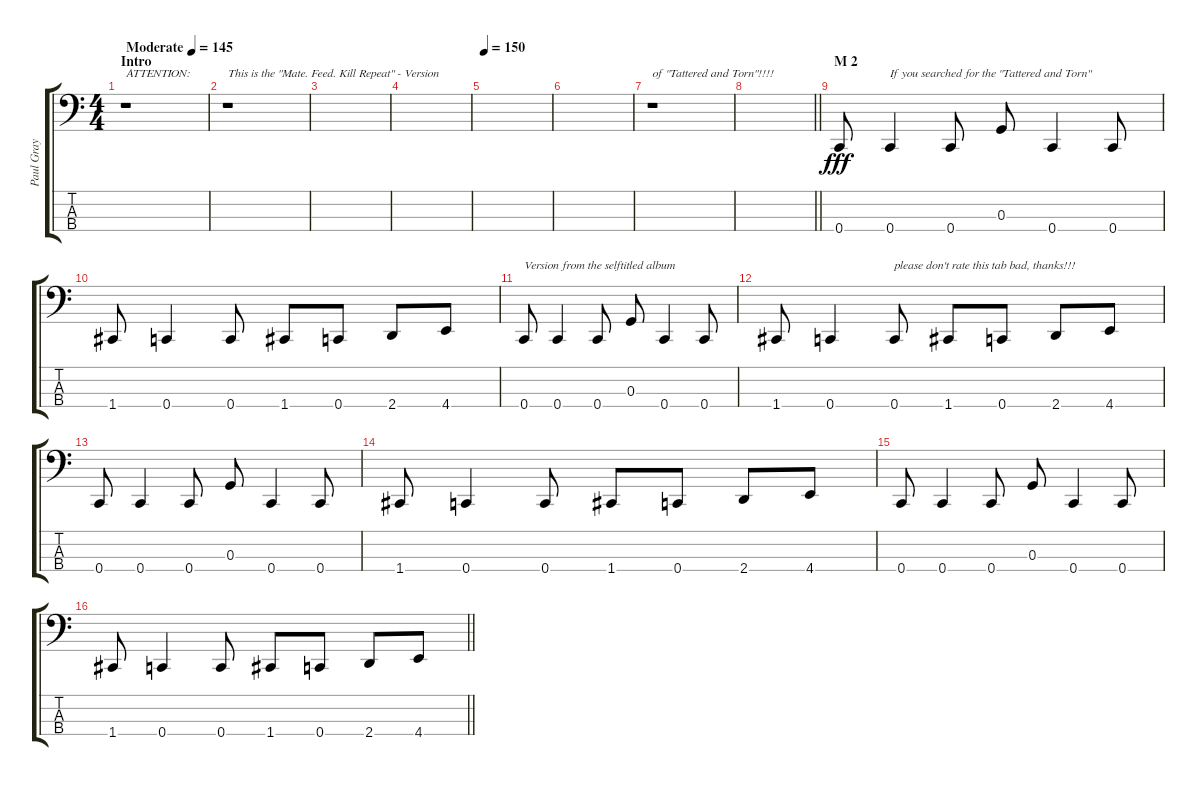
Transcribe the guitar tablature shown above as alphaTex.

\track ("Paul Gray" "Paul Gray") {instrument electricbasspick}
\staff {score tabs}
\tuning (F2 C2 G1 C1) {hide}
\ts (4 4)
\section ("" "Intro")
\tempo (145 "Moderate")
\tempo 147
\tempo (145 "Moderate")
\clef f4
\ks c
r.1{txt "ATTENTION:" dy fff instrument electricbasspick} |
r.1{txt "This is the \"Mate. Feed. Kill Repeat\" - Version"} |
|
|
\tempo 150
|
|
r.1{txt "of \"Tattered and Torn\"!!!!"} |
\barLineRight lightlight
|
\section ("" "M 2")
0.4.8 0.4.4{txt "If you searched for the \"Tattered and Torn\" "} 0.4.8 0.3.8 0.4.4 0.4.8 |
1.4.8 0.4.4 0.4.8 1.4.8 0.4.8 2.4.8 4.4.8 |
0.4.8{txt "Version from the selftitled album"} 0.4.4 0.4.8 0.3.8 0.4.4 0.4.8 |
1.4.8 0.4.4 0.4.8{txt "please don't rate this tab bad, thanks!!!"} 1.4.8 0.4.8 2.4.8 4.4.8 |
0.4.8 0.4.4 0.4.8 0.3.8 0.4.4 0.4.8 |
1.4.8 0.4.4 0.4.8 1.4.8 0.4.8 2.4.8 4.4.8 |
0.4.8 0.4.4 0.4.8 0.3.8 0.4.4 0.4.8 |
\barLineRight lightlight
1.4.8 0.4.4 0.4.8 1.4.8 0.4.8 2.4.8 4.4.8
